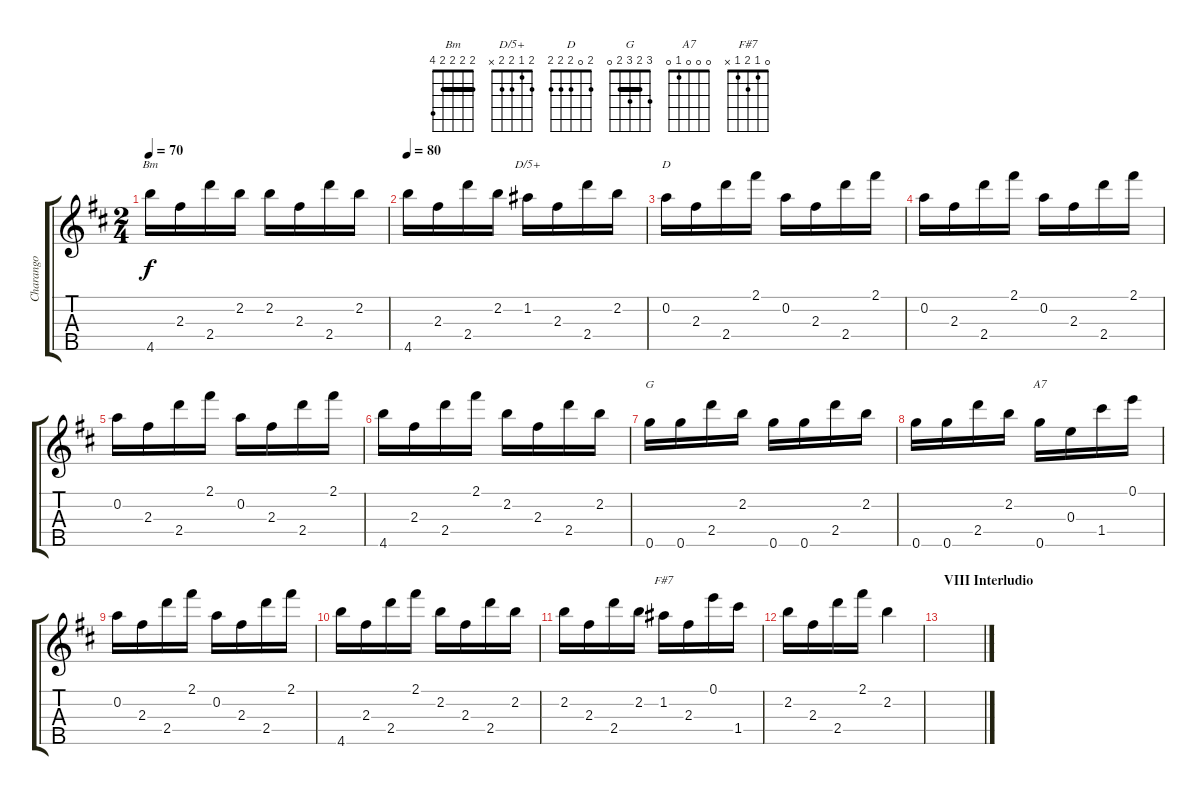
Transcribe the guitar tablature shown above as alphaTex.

\track ("Charango" "Charango") {instrument acousticguitarnylon}
\staff {score tabs}
\tuning (E5 A4 E4 C5 G4) {hide}
\chord ("Bm" 2 2 2 2 4) {barre 2}
\chord ("D/5+" 2 1 2 2 x)
\chord ("D" 2 0 2 2 2)
\chord ("G" 3 2 3 2 0) {barre 2}
\chord ("A7" 0 0 0 1 0)
\chord ("F#7" 0 1 2 1 x)
\ts (2 4)
\tempo 70
\clef g2
\ks d
4.5.16{ch "Bm" dy f} 2.3.16 2.4.16 2.2.16 2.2.16 2.3.16 2.4.16 2.2.16 |
\tempo 80
4.5.16 2.3.16 2.4.16 2.2.16 1.2.16{ch "D/5+"} 2.3.16 2.4.16 2.2.16 |
0.2.16{ch "D"} 2.3.16 2.4.16 2.1.16 0.2.16 2.3.16 2.4.16 2.1.16 |
0.2.16 2.3.16 2.4.16 2.1.16 0.2.16 2.3.16 2.4.16 2.1.16 |
0.2.16 2.3.16 2.4.16 2.1.16 0.2.16 2.3.16 2.4.16 2.1.16 |
4.5.16 2.3.16 2.4.16 2.1.16 2.2.16 2.3.16 2.4.16 2.2.16 |
0.5.16{ch "G"} 0.5.16 2.4.16 2.2.16 0.5.16 0.5.16 2.4.16 2.2.16 |
0.5.16 0.5.16 2.4.16 2.2.16 0.5.16{ch "A7"} 0.3.16 1.4.16 0.1.16 |
0.2.16 2.3.16 2.4.16 2.1.16 0.2.16 2.3.16 2.4.16 2.1.16 |
4.5.16 2.3.16 2.4.16 2.1.16 2.2.16 2.3.16 2.4.16 2.2.16 |
2.2.16 2.3.16 2.4.16 2.2.16 1.2.16{ch "F#7"} 2.3.16 0.1.16 1.4.16 |
2.2.16 2.3.16 2.4.16 2.1.16 2.2.4 |
\section ("" "VIII Interludio")
